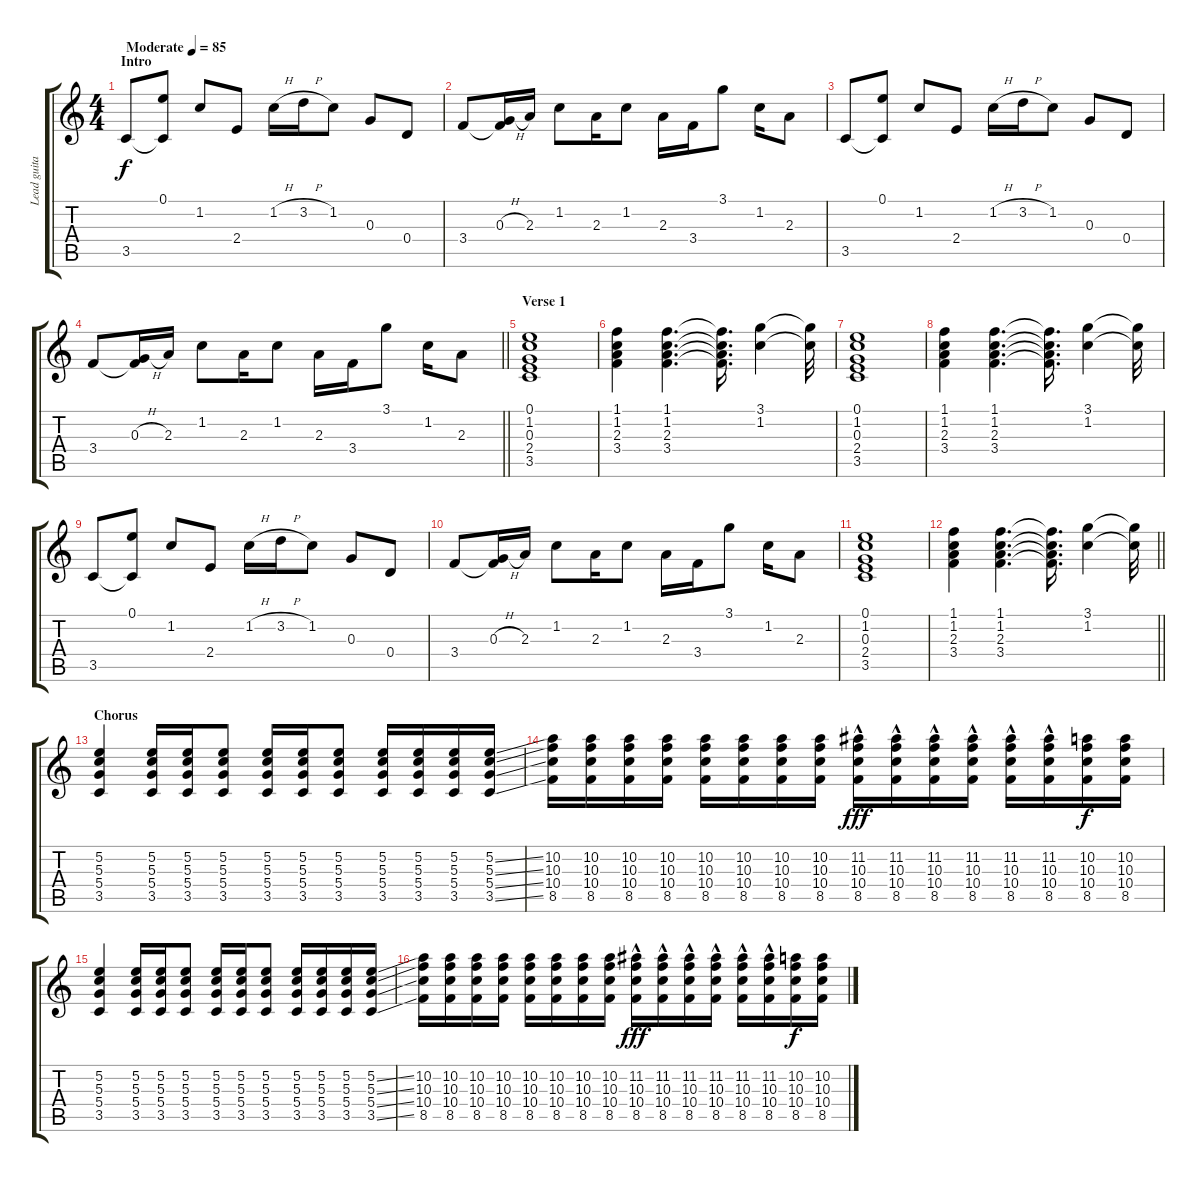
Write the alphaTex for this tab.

\track ("Lead guitar" "Lead guita") {instrument overdrivenguitar}
\staff {score tabs}
\tuning (E4 B3 G3 D3 A2 E2) {hide}
\ts (4 4)
\section ("" "Intro")
\tempo (85 "Moderate")
\clef g2
\ks c
3.5.8{dy f instrument overdrivenguitar} (0.1 3.5{t}).8 1.2.8 2.4.8 1.2{h}.16 3.2{h}.16 1.2.8 0.3.8 0.4.8 |
3.4.8 (0.3{h} 3.4{t}).16 2.3.16 1.2.8 2.3.16 1.2.8 2.3.16 3.4.16 3.1.8 1.2.16 2.3.8 |
3.5.8 (0.1 3.5{t}).8 1.2.8 2.4.8 1.2{h}.16 3.2{h}.16 1.2.8 0.3.8 0.4.8 |
\barLineRight lightlight
3.4.8 (0.3{h} 3.4{t}).16 2.3.16 1.2.8 2.3.16 1.2.8 2.3.16 3.4.16 3.1.8 1.2.16 2.3.8 |
\section ("" "Verse 1")
(0.1 1.2 0.3 2.4 3.5).1 |
(1.1 1.2 2.3 3.4).4 (1.1 1.2 2.3 3.4).4{d} (1.1{t} 1.2{t} 2.3{t} 3.4{t}).16{d} (3.1 1.2).4 (3.1{t} 1.2{t}).32 |
(0.1 1.2 0.3 2.4 3.5).1 |
(1.1 1.2 2.3 3.4).4 (1.1 1.2 2.3 3.4).4{d} (1.1{t} 1.2{t} 2.3{t} 3.4{t}).16{d} (3.1 1.2).4 (3.1{t} 1.2{t}).32 |
3.5.8 (0.1 3.5{t}).8 1.2.8 2.4.8 1.2{h}.16 3.2{h}.16 1.2.8 0.3.8 0.4.8 |
3.4.8 (0.3{h} 3.4{t}).16 2.3.16 1.2.8 2.3.16 1.2.8 2.3.16 3.4.16 3.1.8 1.2.16 2.3.8 |
(0.1 1.2 0.3 2.4 3.5).1 |
\barLineRight lightlight
(1.1 1.2 2.3 3.4).4 (1.1 1.2 2.3 3.4).4{d} (1.1{t} 1.2{t} 2.3{t} 3.4{t}).16{d} (3.1 1.2).4 (3.1{t} 1.2{t}).32 |
\section ("" "Chorus")
(5.2 5.3 5.4 3.5).4 (5.2 5.3 5.4 3.5).16 (5.2 5.3 5.4 3.5).16 (5.2 5.3 5.4 3.5).8 (5.2 5.3 5.4 3.5).16 (5.2 5.3 5.4 3.5).16 (5.2 5.3 5.4 3.5).8 (5.2 5.3 5.4 3.5).16 (5.2 5.3 5.4 3.5).16 (5.2 5.3 5.4 3.5).16 (5.2{ss} 5.3{ss} 5.4{ss} 3.5{ss}).16 |
(10.2 10.3 10.4 8.5).16 (10.2 10.3 10.4 8.5).16 (10.2 10.3 10.4 8.5).16 (10.2 10.3 10.4 8.5).16 (10.2 10.3 10.4 8.5).16 (10.2 10.3 10.4 8.5).16 (10.2 10.3 10.4 8.5).16 (10.2 10.3 10.4 8.5).16 (11.2{hac} 10.3 10.4 8.5).16{dy fff} (11.2{hac} 10.3 10.4 8.5).16 (11.2{hac} 10.3 10.4 8.5).16 (11.2{hac} 10.3 10.4 8.5).16 (11.2{hac} 10.3 10.4 8.5).16 (11.2{hac} 10.3 10.4 8.5).16 (10.2 10.3 10.4 8.5).16{dy f} (10.2 10.3 10.4 8.5).16 |
(5.2 5.3 5.4 3.5).4 (5.2 5.3 5.4 3.5).16 (5.2 5.3 5.4 3.5).16 (5.2 5.3 5.4 3.5).8 (5.2 5.3 5.4 3.5).16 (5.2 5.3 5.4 3.5).16 (5.2 5.3 5.4 3.5).8 (5.2 5.3 5.4 3.5).16 (5.2 5.3 5.4 3.5).16 (5.2 5.3 5.4 3.5).16 (5.2{ss} 5.3{ss} 5.4{ss} 3.5{ss}).16 |
(10.2 10.3 10.4 8.5).16 (10.2 10.3 10.4 8.5).16 (10.2 10.3 10.4 8.5).16 (10.2 10.3 10.4 8.5).16 (10.2 10.3 10.4 8.5).16 (10.2 10.3 10.4 8.5).16 (10.2 10.3 10.4 8.5).16 (10.2 10.3 10.4 8.5).16 (11.2{hac} 10.3 10.4 8.5).16{dy fff} (11.2{hac} 10.3 10.4 8.5).16 (11.2{hac} 10.3 10.4 8.5).16 (11.2{hac} 10.3 10.4 8.5).16 (11.2{hac} 10.3 10.4 8.5).16 (11.2{hac} 10.3 10.4 8.5).16 (10.2 10.3 10.4 8.5).16{dy f} (10.2 10.3 10.4 8.5).16
